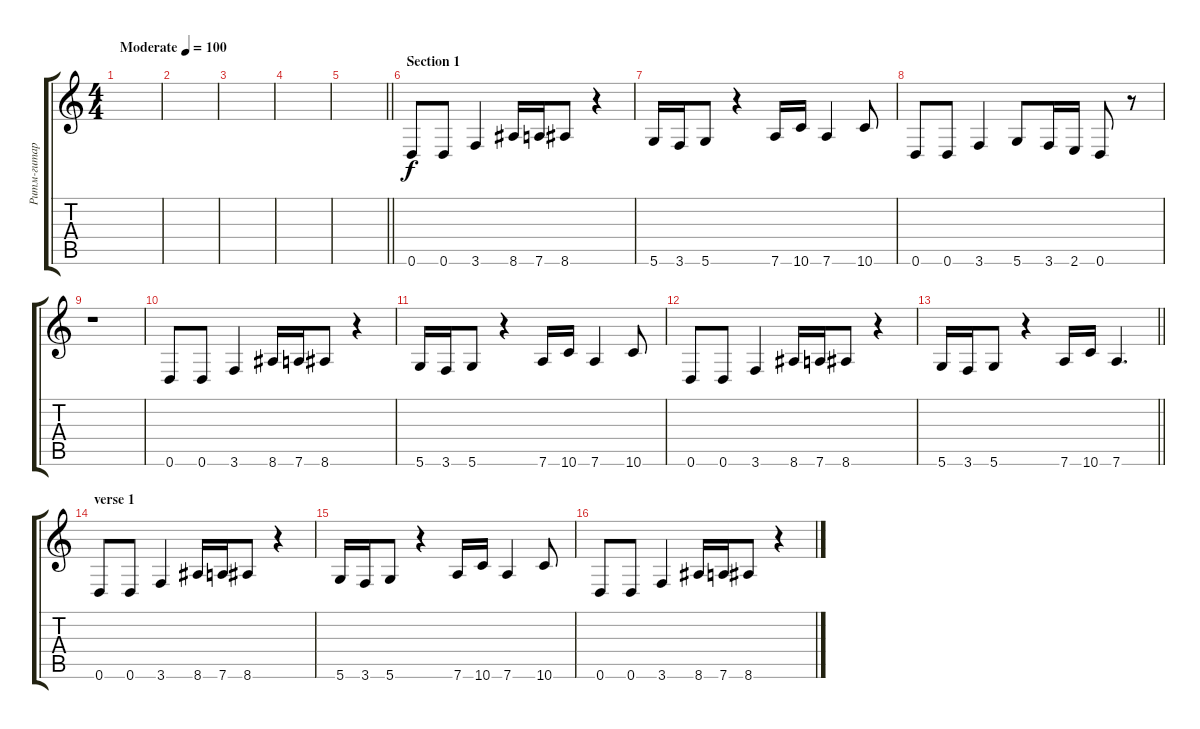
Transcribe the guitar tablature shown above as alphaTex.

\track ("Ритм-гитара (Левая)" "Ритм-гитар") {instrument overdrivenguitar}
\staff {score tabs}
\tuning (E4 B3 G3 D3 A2 D2) {hide}
\ts (4 4)
\tempo (100 "Moderate")
\clef g2
\ks c
|
|
|
|
\barLineRight lightlight
|
\section ("" "Section 1")
0.6.8 0.6.8 3.6.4 8.6.16 7.6.16 8.6.8 r.4 |
5.6.16 3.6.16 5.6.8 r.4 7.6.16 10.6.16 7.6.4 10.6.8 |
0.6.8 0.6.8 3.6.4 5.6.8 3.6.16 2.6.16 0.6.8 r.8 |
r.1 |
0.6.8 0.6.8 3.6.4 8.6.16 7.6.16 8.6.8 r.4 |
5.6.16 3.6.16 5.6.8 r.4 7.6.16 10.6.16 7.6.4 10.6.8 |
0.6.8 0.6.8 3.6.4 8.6.16 7.6.16 8.6.8 r.4 |
\barLineRight lightlight
5.6.16 3.6.16 5.6.8 r.4 7.6.16 10.6.16 7.6.4{d} |
\section ("" "verse 1")
0.6.8 0.6.8 3.6.4 8.6.16 7.6.16 8.6.8 r.4 |
5.6.16 3.6.16 5.6.8 r.4 7.6.16 10.6.16 7.6.4 10.6.8 |
0.6.8 0.6.8 3.6.4 8.6.16 7.6.16 8.6.8 r.4
